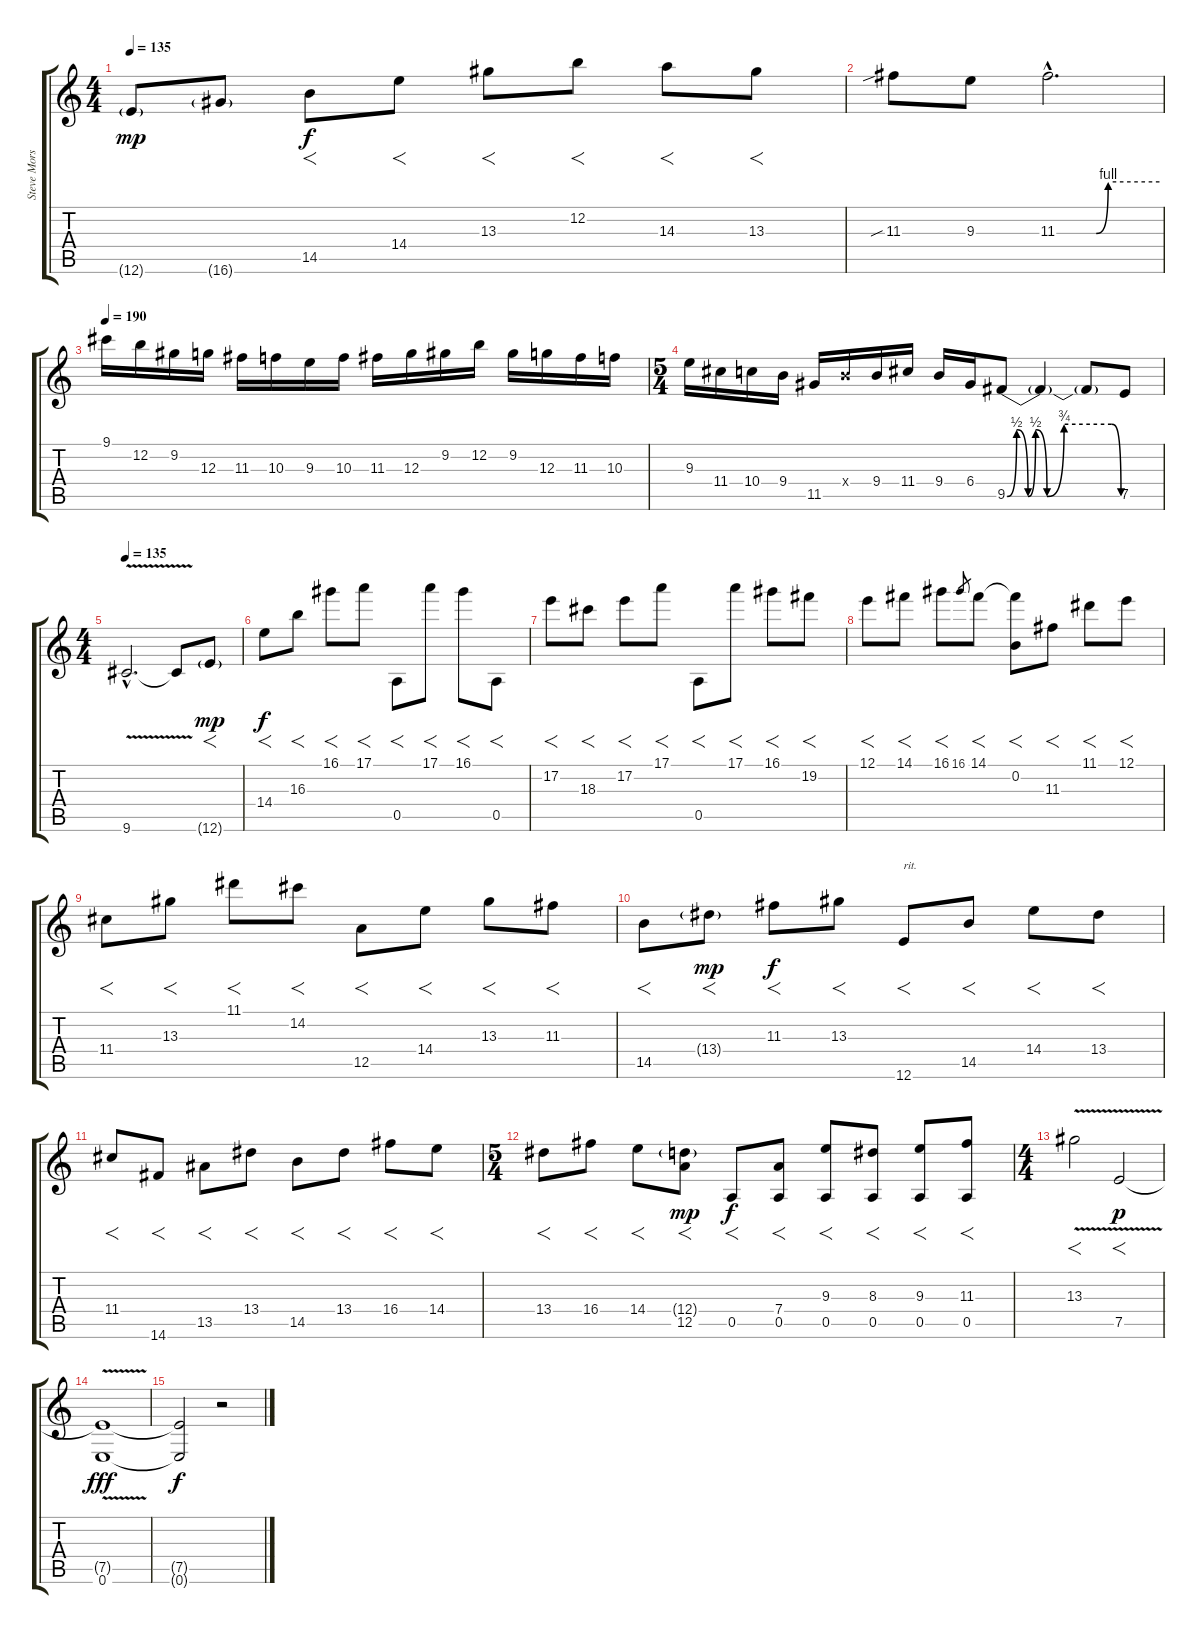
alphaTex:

\track ("Steve Morse - guitar solo" "Steve Mors") {instrument overdrivenguitar}
\staff {score tabs}
\tuning (E4 B3 G3 D3 A2 E2) {hide}
\ts (4 4)
\tempo 135
\clef g2
\ks c
12.6{g}.8{dy mp} 16.6{g}.8 14.5.8{f dy f} 14.4.8{f} 13.3.8{f} 12.2.8{f} 14.3.8{f} 13.3.8{f} |
11.3{sib}.8 9.3.8 11.3{be (custom 0 0 23 0 30 4 60 4) hac}.2{d} |
\tempo 190
9.1.16 12.2.16 9.2.16 12.3.16 11.3.16 10.3.16 9.3.16 10.3.16 11.3.16 12.3.16 9.2.16 12.2.16 9.2.16 12.3.16 11.3.16 10.3.16 |
\ts (5 4)
9.3.16 11.4.16 10.4.16 9.4.16 11.5.16 9.4{x}.16 9.4.16 11.4.16 9.4.16 6.4.16 9.5{be (custom 0 0 5 2 11 0 15 2 21 0 30 3 55 3 60 0)}.8 9.5{t}.4 9.5{t}.8 7.5.8 |
\ts (4 4)
\tempo 135
9.6{v hac}.2{d} 9.6{t}.8 12.6{g}.8{f dy mp} |
14.4.8{f dy f} 16.3.8{f} 16.1.8{f} 17.1.8{f} 0.5.8{f} 17.1.8{f} 16.1.8{f} 0.5.8{f} |
17.2.8{f} 18.3.8{f} 17.2.8{f} 17.1.8{f} 0.5.8{f} 17.1.8{f} 16.1.8{f} 19.2.8{f} |
12.1.8{f} 14.1.8{f} 16.1.8{f} 16.1.8{gr} 14.1.8{f} (14.1{t} 0.2).8{f} 11.3.8{f} 11.1.8{f} 12.1.8{f} |
11.4.8{f} 13.3.8{f} 11.1.8{f} 14.2.8{f} 12.5.8{f} 14.4.8{f} 13.3.8{f} 11.3.8{f} |
14.5.8{f} 13.4{g}.8{f dy mp} 11.3.8{f dy f} 13.3.8{f} 12.6.8{f txt "rit."} 14.5.8{f} 14.4.8{f} 13.4.8{f} |
11.4.8{f} 14.6.8{f} 13.5.8{f} 13.4.8{f} 14.5.8{f} 13.4.8{f} 16.4.8{f} 14.4.8{f} |
\ts (5 4)
13.4.8{f} 16.4.8{f} 14.4.8{f} (12.4{g} 12.5).8{f dy mp} 0.5.8{f dy f} (7.4 0.5).8{f} (9.3 0.5).8{f} (8.3 0.5).8{f} (9.3 0.5).8{f} (11.3 0.5).8{f} |
\ts (4 4)
13.3{v}.2{f} 7.5{v}.2{f dy p volume 3} |
(7.5{t} 0.6).1{dy fff instrument electricguitarjazz} |
(7.5{t} 0.6{t}).2{dy f} r.2
